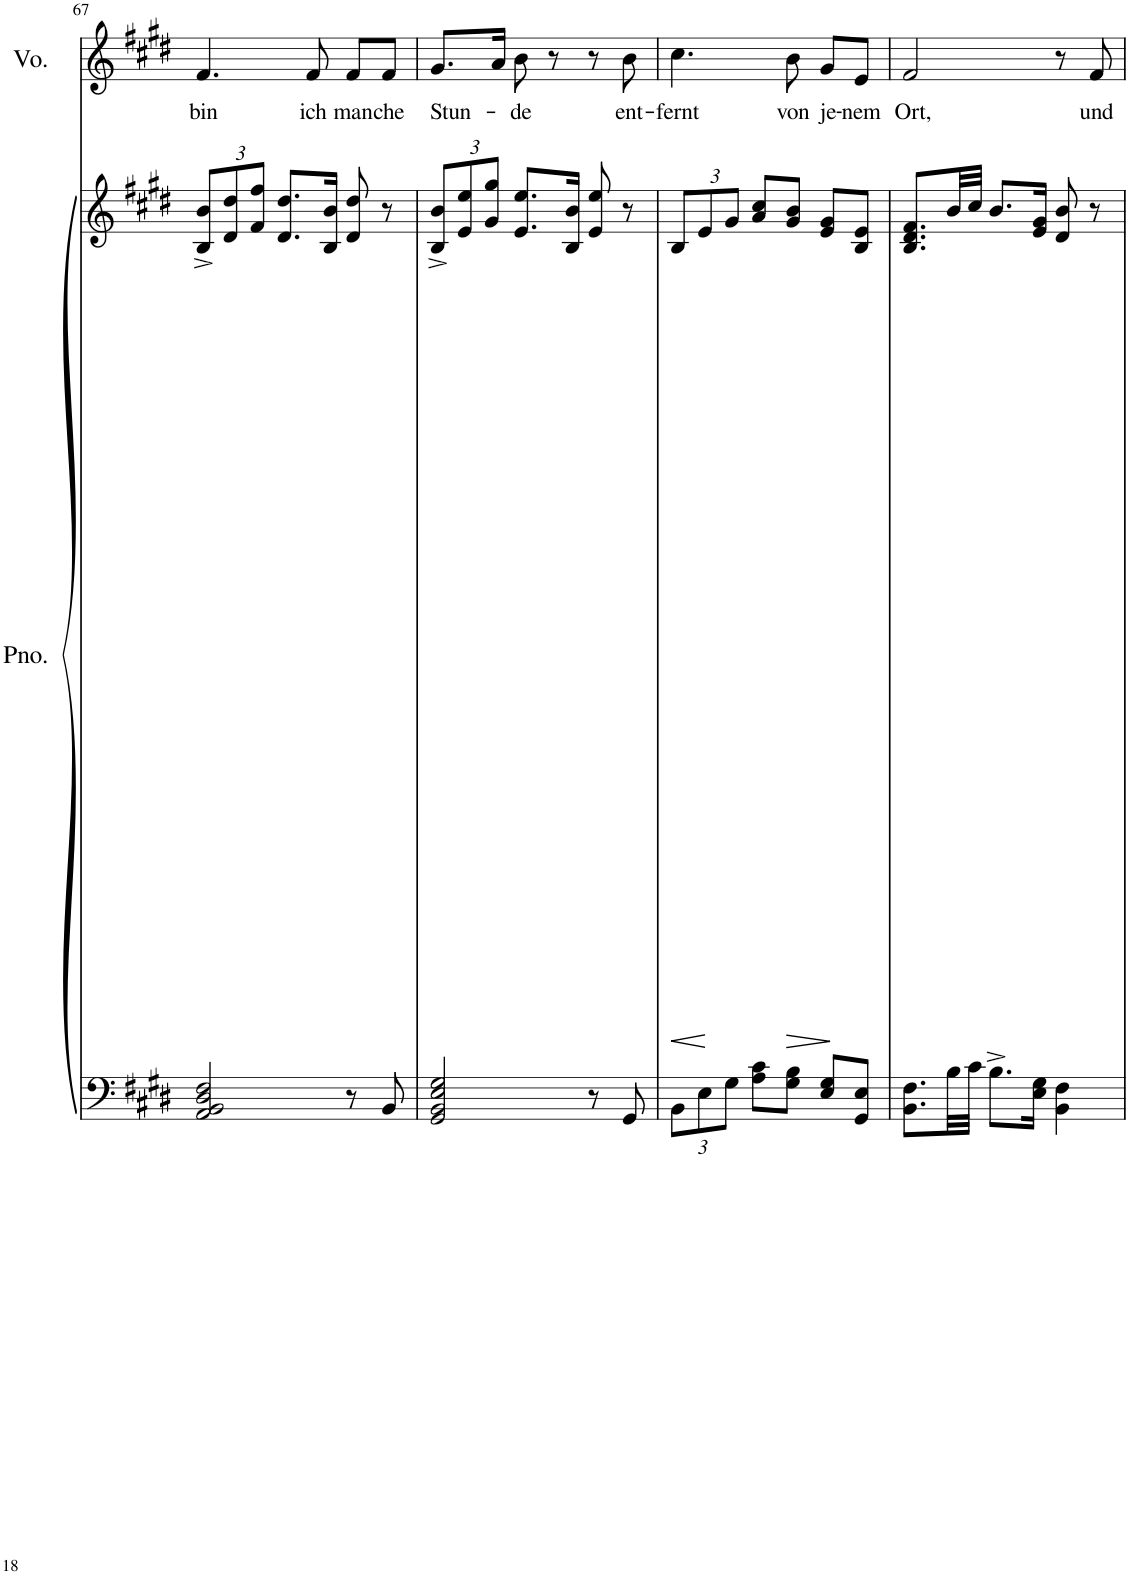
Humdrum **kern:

**kern	**kern	**dynam	**kern	**text
*part2	*part2	*part2	*part1	*part1
*staff3	*staff2	*staff2/3	*staff1	*staff1
*I"Piano	*	*	*I"Voice	*
*I'Pno.	*	*	*I'Vo.	*
!!LO:PB:g=z
*clefF4	*clefG2	*	*clefG2	*
*k[f#c#g#d#]	*k[f#c#g#d#]	*	*k[f#c#g#d#]	*
*M3/4	*M3/4	*	*M3/4	*
*	*Xbrackettup	*	*	*
=67	=67	=67	=67	=67
!	!	!	!	!LO:LY:b
2AA/ 2BB/ 2D#/ 2F#/	12B/^ 12b/^L	.	4.f#/	bin
.	12d#/ 12dd#/	.	.	.
.	12f#/ 12ff#/J	.	.	.
.	8.d#/ 8.dd#/L	.	.	.
!	!	!	!	!LO:LY:b
.	.	.	8f#/	ich
.	16B/ 16b/Jk	.	.	.
!	!	!	!	!LO:LY:b
8r	8d#/ 8dd#/	.	8f#/L	man-
!	!	!	!	!LO:LY:b
8BB/	8r	.	8f#/J	-che
=68	=68	=68	=68	=68
!	!	!	!	!LO:LY:b
2GG#/ 2BB/ 2E/ 2G#/	12B/^ 12b/^L	.	8.g#/L	Stun-
.	12e/ 12ee/	.	.	.
.	12g#/ 12gg#/J	.	.	.
.	.	.	16a/Jk	.
!	!	!	!	!LO:LY:b
.	8.e/ 8.ee/L	.	8b\	-de
.	.	.	8r	.
.	16B/ 16b/Jk	.	.	.
8r	8e/ 8ee/	.	8r	.
!	!	!	!	!LO:LY:b
8GG#/	8r	.	8b\	ent-
=69	=69	=69	=69	=69
*Xbrackettup	*	*	*	*
!	!	!LO:HP:b	!	!LO:LY:b
12BB\L	12B/L	<	4.cc#\	-fernt
12E\	12e/	.	.	.
12G#\J	12g#/J	.	.	.
8A\ 8c#\L	8a/ 8cc#/L	.	.	.
!	!	!LO:HP:b	!	!LO:LY:b
8G#\ 8B\J	8g#/ 8b/J	>	8b\	von
!	!	!	!	!LO:LY:b
8E/ 8G#/L	8e/ 8g#/L	.	8g#/L	je-
!	!	!	!	!LO:LY:b
8GG#/ 8E/J	8B/ 8e/J	.	8e/J	-nem
.	.	[ ]	.	.
=70	=70	=70	=70	=70
!	!	!	!	!LO:LY:b
8.BB\ 8.F#\L	8.B/ 8.d#/ 8.f#/L	.	2f#/	Ort,
32B\LL	32b/LL	.	.	.
32c#\JJJ	32cc#/JJJ	.	.	.
8.B^\L	8.b/L	.	.	.
16E\ 16G#\Jk	16e/ 16g#/Jk	.	.	.
4BB\ 4F#\	8d#/ 8b/	.	8r	.
!	!	!	!	!LO:LY:b
.	8r	.	8f#/	und
=	=	=	=	=
*-	*-	*-	*-	*-
